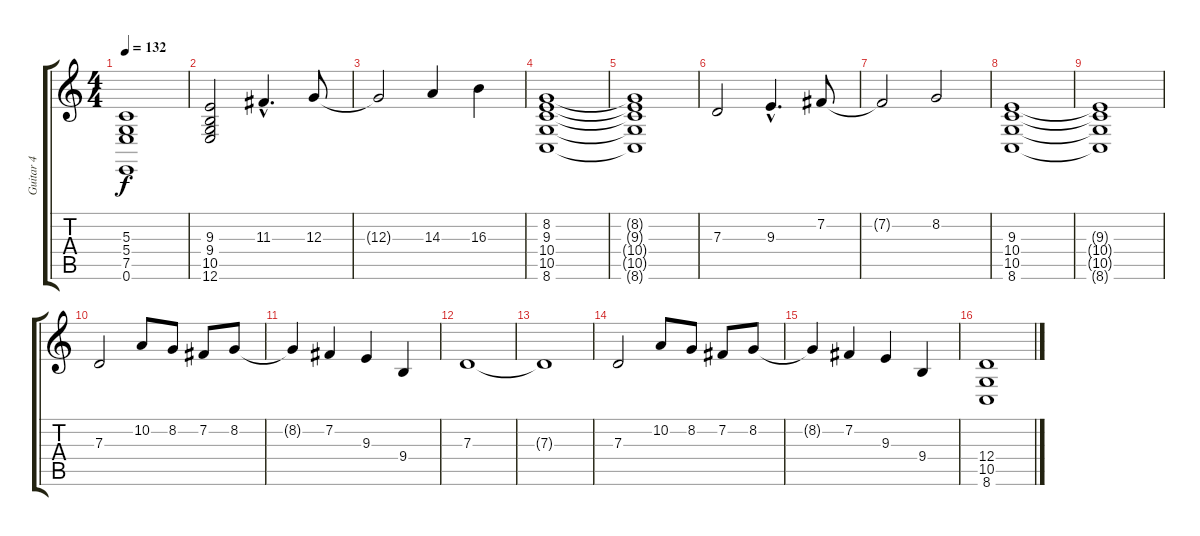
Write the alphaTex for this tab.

\track ("Guitar 4" "Guitar 4") {instrument stringensemble1}
\staff {score tabs}
\tuning (E4 B3 G3 D3 A2 E2) {hide}
\ts (4 4)
\tempo 132
\clef g2
\ks c
(5.3{t} 5.4{t} 7.5{t} 0.6{t}).1{dy f} |
(9.3 9.4 10.5 12.6).2 11.3{hac}.4{d} 12.3.8 |
12.3{t}.2 14.3.4 16.3.4 |
(8.2 9.3 10.4 10.5 8.6).1 |
(8.2{t} 9.3{t} 10.4{t} 10.5{t} 8.6{t}).1 |
7.3.2 9.3{hac}.4{d} 7.2.8 |
7.2{t}.2 8.2.2 |
(9.3 10.4 10.5 8.6).1 |
(9.3{t} 10.4{t} 10.5{t} 8.6{t}).1 |
7.3.2 10.2.8 8.2.8 7.2.8 8.2.8 |
8.2{t}.4 7.2.4 9.3.4 9.4.4 |
7.3.1 |
7.3{t}.1 |
7.3.2 10.2.8 8.2.8 7.2.8 8.2.8 |
8.2{t}.4 7.2.4 9.3.4 9.4.4 |
(12.4 10.5 8.6).1
